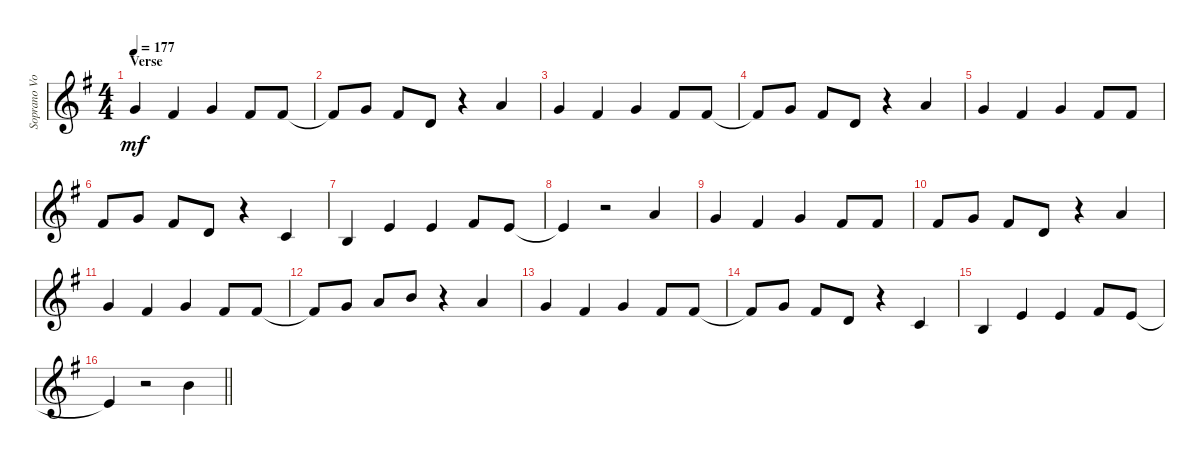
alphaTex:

\track ("Soprano Voice" "Soprano Vo") {instrument violin}
\staff {score}
\tuning (E4 B3 G3 D3 A2 E2 B1) {hide}
\ts (4 4)
\section ("" "Verse")
\tempo 177
\clef g2
\ks eminor
3.1.4{dy mf} 2.1.4 3.1.4 2.1.8 2.1.8 |
2.1{t}.8 3.1.8 2.1.8 3.2.8 r.4 5.1.4 |
3.1.4 2.1.4 3.1.4 2.1.8 2.1.8 |
2.1{t}.8 3.1.8 2.1.8 3.2.8 r.4 5.1.4 |
3.1.4 2.1.4 3.1.4 2.1.8 2.1.8 |
2.1.8 3.1.8 2.1.8 3.2.8 r.4 1.2.4 |
0.2.4 0.1.4 0.1.4 2.1.8 0.1.8 |
0.1{t}.4 r.2 5.1.4 |
3.1.4 2.1.4 3.1.4 2.1.8 2.1.8 |
2.1.8 3.1.8 2.1.8 3.2.8 r.4 5.1.4 |
3.1.4 2.1.4 3.1.4 2.1.8 2.1.8 |
2.1{t}.8 3.1.8 5.1.8 7.1.8 r.4 5.1.4 |
3.1.4 2.1.4 3.1.4 2.1.8 2.1.8 |
2.1{t}.8 3.1.8 2.1.8 3.2.8 r.4 1.2.4 |
0.2.4 0.1.4 0.1.4 2.1.8 0.1.8 |
\barLineRight lightlight
0.1{t}.4 r.2 7.1.4
